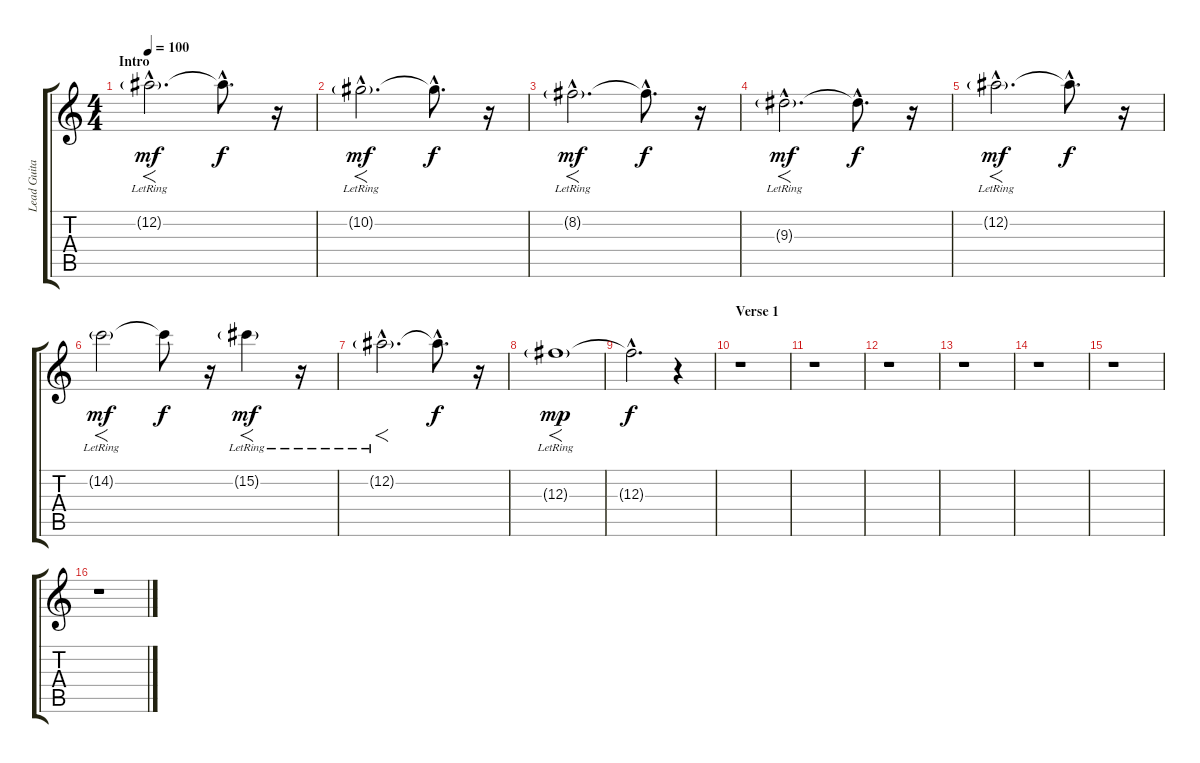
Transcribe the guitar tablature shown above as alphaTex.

\track ("Lead Guitar" "Lead Guita") {instrument overdrivenguitar}
\staff {score tabs}
\tuning (Eb4 Bb3 Gb3 Db3 Ab2 Eb2) {hide}
\ts (4 4)
\section ("" "Intro")
\tempo 100
\clef g2
\ks c
12.2{g hac lr}.2{f d dy mf instrument overdrivenguitar} 12.2{hac t}.8{d dy f} r.16 |
10.2{g hac lr}.2{f d dy mf} 10.2{hac t}.8{d dy f} r.16 |
8.2{g hac lr}.2{f d dy mf} 8.2{hac t}.8{d dy f} r.16 |
9.3{g hac lr}.2{f d dy mf} 9.3{hac t}.8{d dy f} r.16 |
12.2{g hac lr}.2{f d dy mf} 12.2{hac t}.8{d dy f} r.16 |
14.2{g lr}.2{f dy mf} 14.2{t}.8{dy f} r.16 15.2{g lr}.4{f dy mf} r.16 |
12.2{g hac lr}.2{f d} 12.2{hac t}.8{d dy f} r.16 |
12.3{g lr}.1{f dy mp} |
12.3{hac t}.2{d dy f} r.4 |
\section ("" "Verse 1")
r.1 |
r.1 |
r.1 |
r.1 |
r.1 |
r.1 |
r.1
